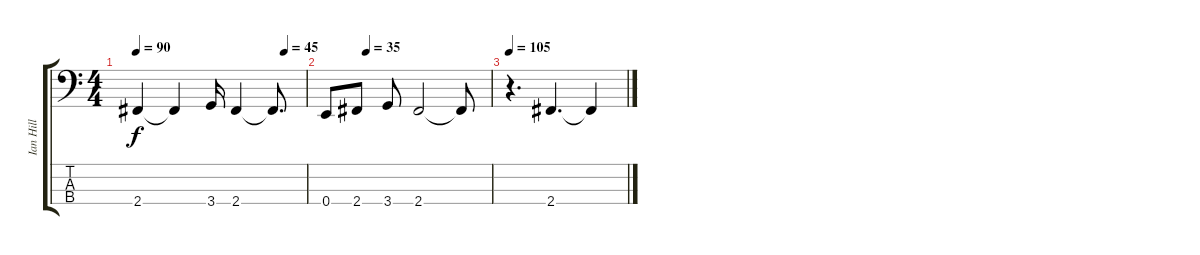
\track ("Ian Hill" "Ian Hill") {instrument electricbasspick}
\staff {score tabs}
\tuning (G2 D2 A1 E1) {hide}
\ts (4 4)
\tempo 90
\tempo (45 0.875)
\clef f4
\ks c
2.4.4{dy f} 2.4{t}.4 3.4.16 2.4.4 2.4{t}.8{d} |
\tempo (35 0.25)
0.4.8 2.4.8 3.4.8 2.4.2 2.4{t}.8 |
\tempo 105
r.4{d} 2.4.4{d} 2.4{t}.4
